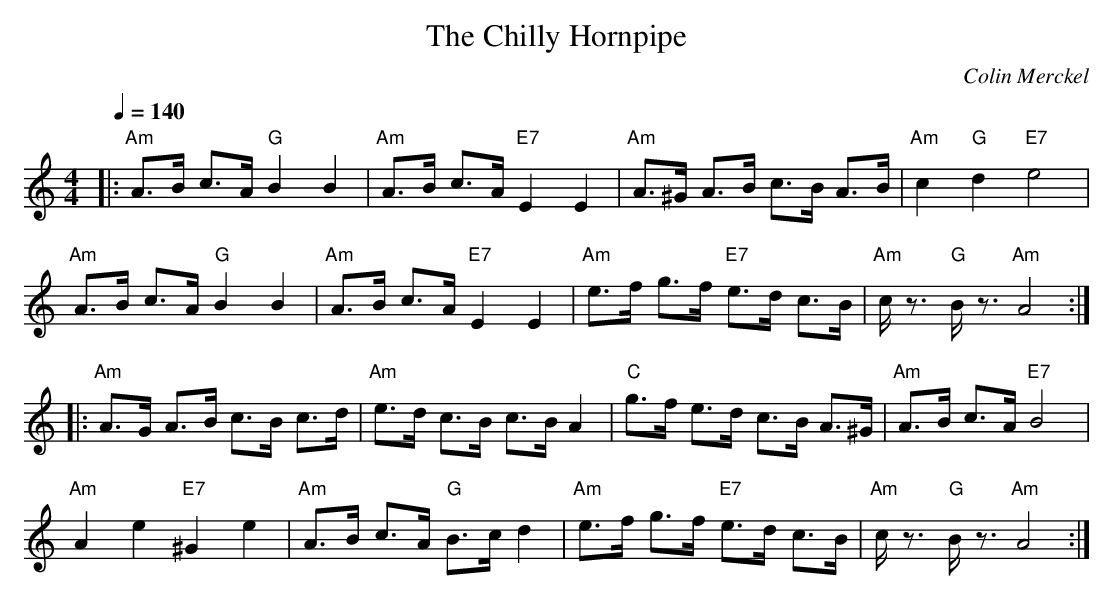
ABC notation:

X:1
T:Chilly Hornpipe, The
C:Colin Merckel
Q:1/4=140
M:4/4
L:1/8
K:Am
|:"Am"A>B c>A "G"B2 B2 | "Am"A>B c>A "E7" E2 E2 | "Am"A>^G A>B c>B A>B | "Am"c2 "G"d2 "E7"e4 |
"Am"A>B c>A "G"B2 B2 | "Am"A>B c>A "E7" E2 E2 | "Am"e>f g>f "E7"e>d c>B | "Am"c/ z3/2 "G"B/ z3/2 "Am" A4 :|
|:"Am"A>G A>B c>B c>d | "Am"e>d c>B c>B A2 | "C"g>f e>d c>B A>^G | "Am"A>B c>A "E7" B4 |
"Am"A2 e2 "E7"^G2 e2 | "Am"A>B c>A "G"B>c d2 |"Am"e>f g>f "E7"e>d c>B | "Am"c/ z3/2 "G"B/ z3/2 "Am" A4 :|
